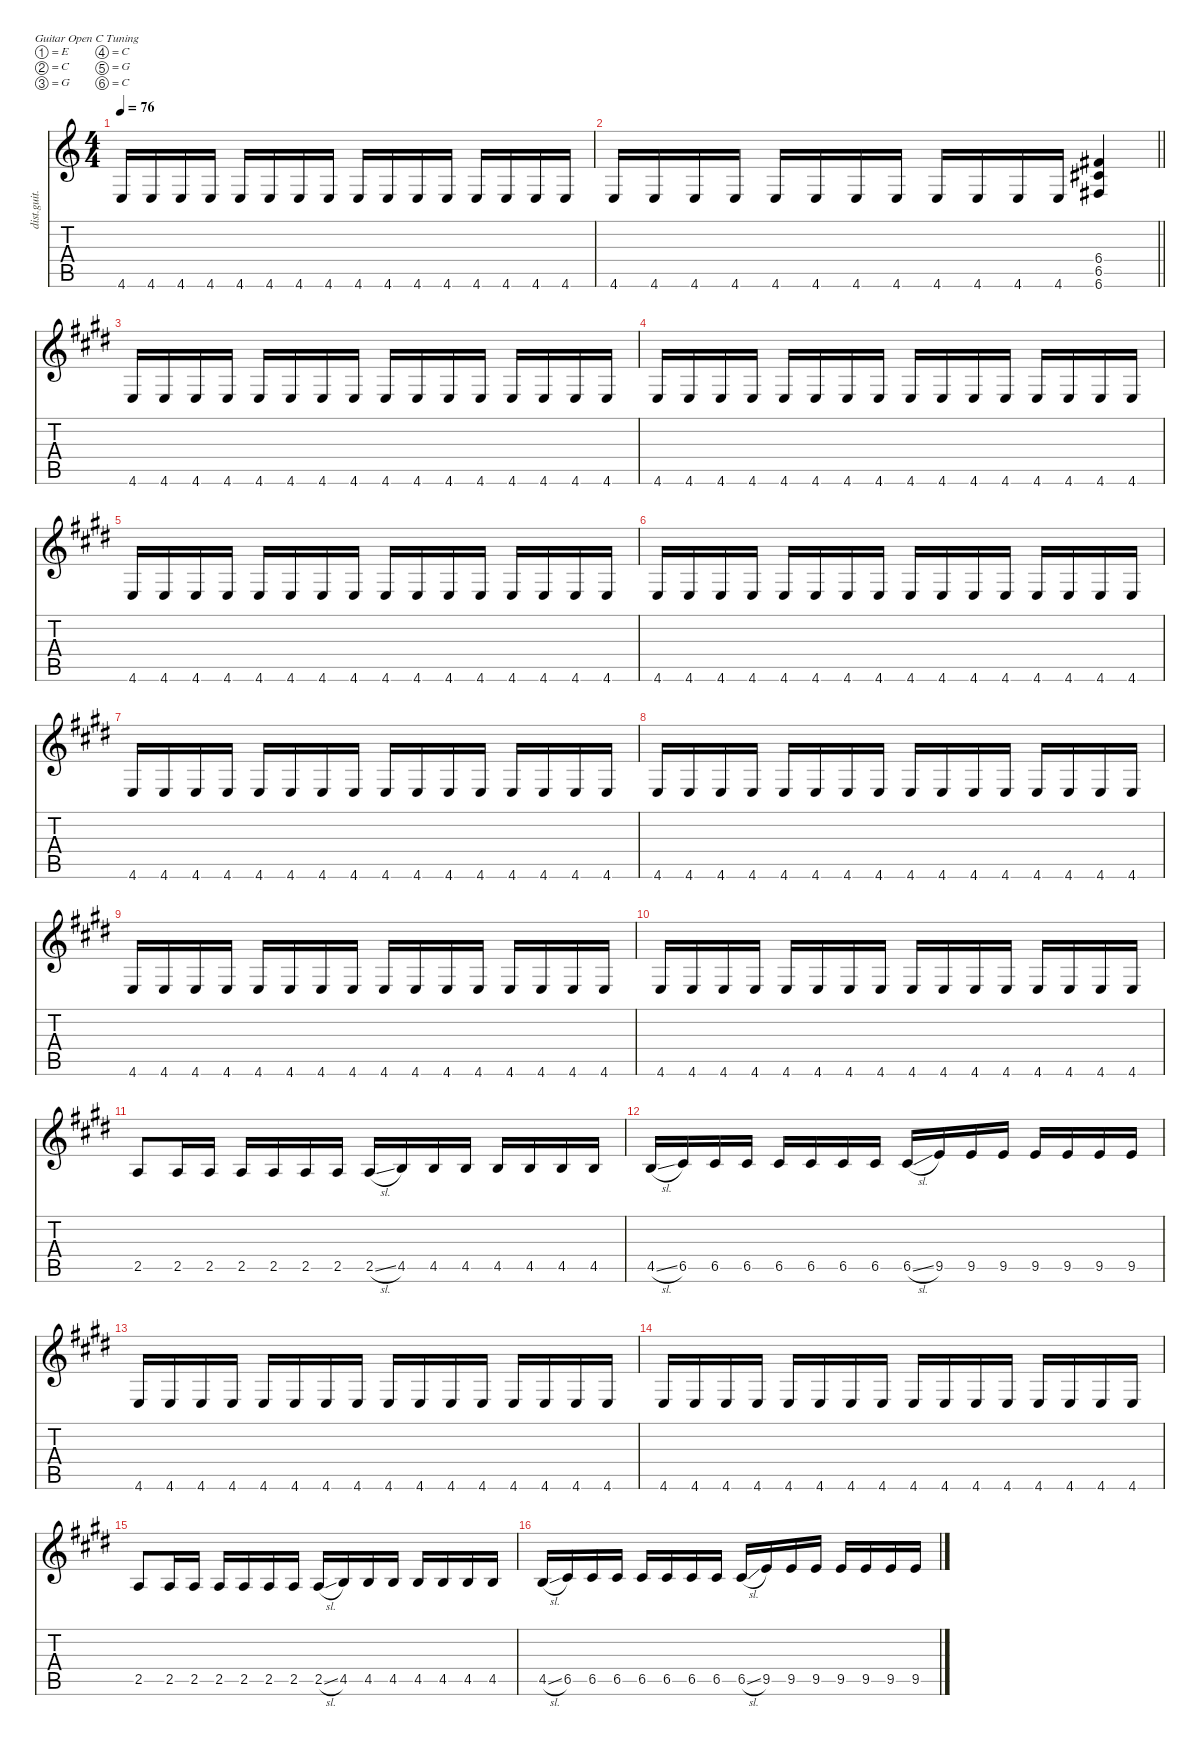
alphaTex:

\defaultSystemsLayout 4
\hideDynamics
\bracketExtendMode nobrackets
\otherSystemsTrackNameOrientation horizontal
\track ("Guitar 1" "dist.guit.") {mute instrument distortionguitar}
\staff {score tabs}
\tuning (E4 C4 G3 C3 G2 C2)
\ts (4 4)
\tempo 76
\clef g2
\ks c
4.6.16{dy f beam Up} 4.6.16{beam Up} 4.6.16{beam Up} 4.6.16{beam Up} 4.6.16{beam Up} 4.6.16{beam Up} 4.6.16{beam Up} 4.6.16{beam Up} 4.6.16{beam Up} 4.6.16{beam Up} 4.6.16{beam Up} 4.6.16{beam Up} 4.6.16{beam Up} 4.6.16{beam Up} 4.6.16{beam Up} 4.6.16{beam Up} |
\barLineRight lightlight
4.6.16{beam Up} 4.6.16{beam Up} 4.6.16{beam Up} 4.6.16{beam Up} 4.6.16{beam Up} 4.6.16{beam Up} 4.6.16{beam Up} 4.6.16{beam Up} 4.6.16{beam Up} 4.6.16{beam Up} 4.6.16{beam Up} 4.6.16{beam Up} (6.4{acc #} 6.5{acc #} 6.6{acc #}).4{beam Up} |
\ks e
4.6{acc forcenatural}.16{beam Up} 4.6{acc forcenatural}.16{beam Up} 4.6{acc forcenatural}.16{beam Up} 4.6{acc forcenatural}.16{beam Up} 4.6{acc forcenatural}.16{beam Up} 4.6{acc forcenatural}.16{beam Up} 4.6{acc forcenatural}.16{beam Up} 4.6{acc forcenatural}.16{beam Up} 4.6{acc forcenatural}.16{beam Up} 4.6{acc forcenatural}.16{beam Up} 4.6{acc forcenatural}.16{beam Up} 4.6{acc forcenatural}.16{beam Up} 4.6{acc forcenatural}.16{beam Up} 4.6{acc forcenatural}.16{beam Up} 4.6{acc forcenatural}.16{beam Up} 4.6{acc forcenatural}.16{beam Up} |
4.6{acc forcenatural}.16{beam Up} 4.6{acc forcenatural}.16{beam Up} 4.6{acc forcenatural}.16{beam Up} 4.6{acc forcenatural}.16{beam Up} 4.6{acc forcenatural}.16{beam Up} 4.6{acc forcenatural}.16{beam Up} 4.6{acc forcenatural}.16{beam Up} 4.6{acc forcenatural}.16{beam Up} 4.6{acc forcenatural}.16{beam Up} 4.6{acc forcenatural}.16{beam Up} 4.6{acc forcenatural}.16{beam Up} 4.6{acc forcenatural}.16{beam Up} 4.6{acc forcenatural}.16{beam Up} 4.6{acc forcenatural}.16{beam Up} 4.6{acc forcenatural}.16{beam Up} 4.6{acc forcenatural}.16{beam Up} |
4.6{acc forcenatural}.16{beam Up} 4.6{acc forcenatural}.16{beam Up} 4.6{acc forcenatural}.16{beam Up} 4.6{acc forcenatural}.16{beam Up} 4.6{acc forcenatural}.16{beam Up} 4.6{acc forcenatural}.16{beam Up} 4.6{acc forcenatural}.16{beam Up} 4.6{acc forcenatural}.16{beam Up} 4.6{acc forcenatural}.16{beam Up} 4.6{acc forcenatural}.16{beam Up} 4.6{acc forcenatural}.16{beam Up} 4.6{acc forcenatural}.16{beam Up} 4.6{acc forcenatural}.16{beam Up} 4.6{acc forcenatural}.16{beam Up} 4.6{acc forcenatural}.16{beam Up} 4.6{acc forcenatural}.16{beam Up} |
4.6{acc forcenatural}.16{beam Up} 4.6{acc forcenatural}.16{beam Up} 4.6{acc forcenatural}.16{beam Up} 4.6{acc forcenatural}.16{beam Up} 4.6{acc forcenatural}.16{beam Up} 4.6{acc forcenatural}.16{beam Up} 4.6{acc forcenatural}.16{beam Up} 4.6{acc forcenatural}.16{beam Up} 4.6{acc forcenatural}.16{beam Up} 4.6{acc forcenatural}.16{beam Up} 4.6{acc forcenatural}.16{beam Up} 4.6{acc forcenatural}.16{beam Up} 4.6{acc forcenatural}.16{beam Up} 4.6{acc forcenatural}.16{beam Up} 4.6{acc forcenatural}.16{beam Up} 4.6{acc forcenatural}.16{beam Up} |
4.6{acc forcenatural}.16{beam Up} 4.6{acc forcenatural}.16{beam Up} 4.6{acc forcenatural}.16{beam Up} 4.6{acc forcenatural}.16{beam Up} 4.6{acc forcenatural}.16{beam Up} 4.6{acc forcenatural}.16{beam Up} 4.6{acc forcenatural}.16{beam Up} 4.6{acc forcenatural}.16{beam Up} 4.6{acc forcenatural}.16{beam Up} 4.6{acc forcenatural}.16{beam Up} 4.6{acc forcenatural}.16{beam Up} 4.6{acc forcenatural}.16{beam Up} 4.6{acc forcenatural}.16{beam Up} 4.6{acc forcenatural}.16{beam Up} 4.6{acc forcenatural}.16{beam Up} 4.6{acc forcenatural}.16{beam Up} |
4.6{acc forcenatural}.16{beam Up} 4.6{acc forcenatural}.16{beam Up} 4.6{acc forcenatural}.16{beam Up} 4.6{acc forcenatural}.16{beam Up} 4.6{acc forcenatural}.16{beam Up} 4.6{acc forcenatural}.16{beam Up} 4.6{acc forcenatural}.16{beam Up} 4.6{acc forcenatural}.16{beam Up} 4.6{acc forcenatural}.16{beam Up} 4.6{acc forcenatural}.16{beam Up} 4.6{acc forcenatural}.16{beam Up} 4.6{acc forcenatural}.16{beam Up} 4.6{acc forcenatural}.16{beam Up} 4.6{acc forcenatural}.16{beam Up} 4.6{acc forcenatural}.16{beam Up} 4.6{acc forcenatural}.16{beam Up} |
4.6{acc forcenatural}.16{beam Up} 4.6{acc forcenatural}.16{beam Up} 4.6{acc forcenatural}.16{beam Up} 4.6{acc forcenatural}.16{beam Up} 4.6{acc forcenatural}.16{beam Up} 4.6{acc forcenatural}.16{beam Up} 4.6{acc forcenatural}.16{beam Up} 4.6{acc forcenatural}.16{beam Up} 4.6{acc forcenatural}.16{beam Up} 4.6{acc forcenatural}.16{beam Up} 4.6{acc forcenatural}.16{beam Up} 4.6{acc forcenatural}.16{beam Up} 4.6{acc forcenatural}.16{beam Up} 4.6{acc forcenatural}.16{beam Up} 4.6{acc forcenatural}.16{beam Up} 4.6{acc forcenatural}.16{beam Up} |
4.6{acc forcenatural}.16{beam Up} 4.6{acc forcenatural}.16{beam Up} 4.6{acc forcenatural}.16{beam Up} 4.6{acc forcenatural}.16{beam Up} 4.6{acc forcenatural}.16{beam Up} 4.6{acc forcenatural}.16{beam Up} 4.6{acc forcenatural}.16{beam Up} 4.6{acc forcenatural}.16{beam Up} 4.6{acc forcenatural}.16{beam Up} 4.6{acc forcenatural}.16{beam Up} 4.6{acc forcenatural}.16{beam Up} 4.6{acc forcenatural}.16{beam Up} 4.6{acc forcenatural}.16{beam Up} 4.6{acc forcenatural}.16{beam Up} 4.6{acc forcenatural}.16{beam Up} 4.6{acc forcenatural}.16{beam Up} |
2.5{acc forcenatural}.8{beam Up} 2.5{acc forcenatural}.16{beam Up} 2.5{acc forcenatural}.16{beam Up} 2.5{acc forcenatural}.16{beam Up} 2.5{acc forcenatural}.16{beam Up} 2.5{acc forcenatural}.16{beam Up} 2.5{acc forcenatural}.16{beam Up} 2.5{sl acc forcenatural}.16{beam Up} 4.5{acc forcenatural}.16{beam Up} 4.5{acc forcenatural}.16{beam Up} 4.5{acc forcenatural}.16{beam Up} 4.5{acc forcenatural}.16{beam Up} 4.5{acc forcenatural}.16{beam Up} 4.5{acc forcenatural}.16{beam Up} 4.5{acc forcenatural}.16{beam Up} |
4.5{sl acc forcenatural}.16{beam Up} 6.5{acc #}.16{beam Up} 6.5{acc #}.16{beam Up} 6.5{acc #}.16{beam Up} 6.5{acc #}.16{beam Up} 6.5{acc #}.16{beam Up} 6.5{acc #}.16{beam Up} 6.5{acc #}.16{beam Up} 6.5{sl acc #}.16{beam Up} 9.5{acc forcenatural}.16{beam Up} 9.5{acc forcenatural}.16{beam Up} 9.5{acc forcenatural}.16{beam Up} 9.5{acc forcenatural}.16{beam Up} 9.5{acc forcenatural}.16{beam Up} 9.5{acc forcenatural}.16{beam Up} 9.5{acc forcenatural}.16{beam Up} |
4.6{acc forcenatural}.16{beam Up} 4.6{acc forcenatural}.16{beam Up} 4.6{acc forcenatural}.16{beam Up} 4.6{acc forcenatural}.16{beam Up} 4.6{acc forcenatural}.16{beam Up} 4.6{acc forcenatural}.16{beam Up} 4.6{acc forcenatural}.16{beam Up} 4.6{acc forcenatural}.16{beam Up} 4.6{acc forcenatural}.16{beam Up} 4.6{acc forcenatural}.16{beam Up} 4.6{acc forcenatural}.16{beam Up} 4.6{acc forcenatural}.16{beam Up} 4.6{acc forcenatural}.16{beam Up} 4.6{acc forcenatural}.16{beam Up} 4.6{acc forcenatural}.16{beam Up} 4.6{acc forcenatural}.16{beam Up} |
4.6{acc forcenatural}.16{beam Up} 4.6{acc forcenatural}.16{beam Up} 4.6{acc forcenatural}.16{beam Up} 4.6{acc forcenatural}.16{beam Up} 4.6{acc forcenatural}.16{beam Up} 4.6{acc forcenatural}.16{beam Up} 4.6{acc forcenatural}.16{beam Up} 4.6{acc forcenatural}.16{beam Up} 4.6{acc forcenatural}.16{beam Up} 4.6{acc forcenatural}.16{beam Up} 4.6{acc forcenatural}.16{beam Up} 4.6{acc forcenatural}.16{beam Up} 4.6{acc forcenatural}.16{beam Up} 4.6{acc forcenatural}.16{beam Up} 4.6{acc forcenatural}.16{beam Up} 4.6{acc forcenatural}.16{beam Up} |
2.5{acc forcenatural}.8{beam Up} 2.5{acc forcenatural}.16{beam Up} 2.5{acc forcenatural}.16{beam Up} 2.5{acc forcenatural}.16{beam Up} 2.5{acc forcenatural}.16{beam Up} 2.5{acc forcenatural}.16{beam Up} 2.5{acc forcenatural}.16{beam Up} 2.5{sl acc forcenatural}.16{beam Up} 4.5{acc forcenatural}.16{beam Up} 4.5{acc forcenatural}.16{beam Up} 4.5{acc forcenatural}.16{beam Up} 4.5{acc forcenatural}.16{beam Up} 4.5{acc forcenatural}.16{beam Up} 4.5{acc forcenatural}.16{beam Up} 4.5{acc forcenatural}.16{beam Up} |
4.5{sl acc forcenatural}.16{beam Up} 6.5{acc #}.16{beam Up} 6.5{acc #}.16{beam Up} 6.5{acc #}.16{beam Up} 6.5{acc #}.16{beam Up} 6.5{acc #}.16{beam Up} 6.5{acc #}.16{beam Up} 6.5{acc #}.16{beam Up} 6.5{sl acc #}.16{beam Up} 9.5{acc forcenatural}.16{beam Up} 9.5{acc forcenatural}.16{beam Up} 9.5{acc forcenatural}.16{beam Up} 9.5{acc forcenatural}.16{beam Up} 9.5{acc forcenatural}.16{beam Up} 9.5{acc forcenatural}.16{beam Up} 9.5{acc forcenatural}.16{beam Up}
